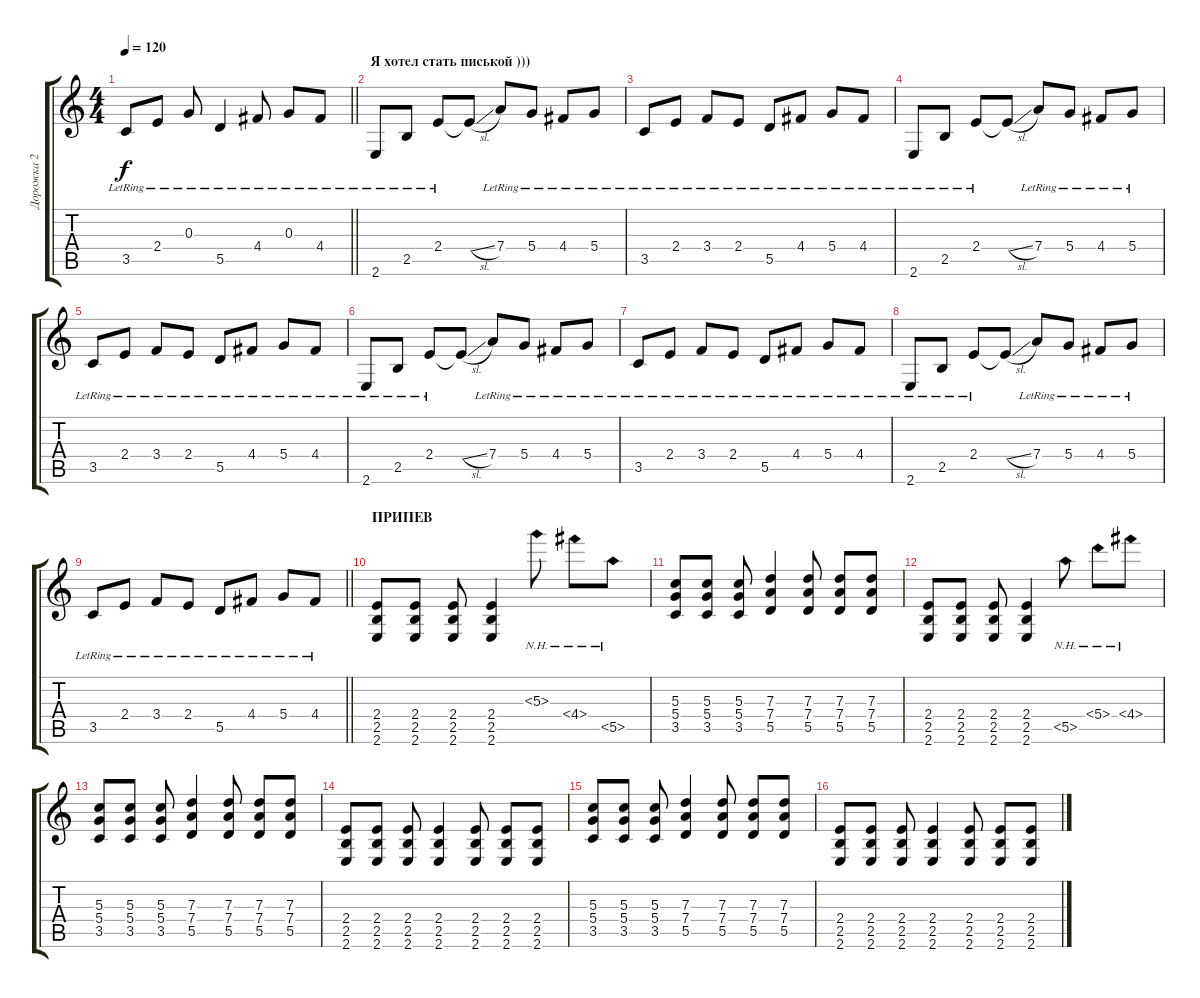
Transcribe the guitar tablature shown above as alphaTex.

\track ("Дорожка 2" "Дорожка 2") {instrument acousticguitarsteel}
\staff {score tabs}
\tuning (E4 B3 G3 D3 A2 D2) {hide}
\ts (4 4)
\tempo 120
\clef g2
\barLineRight lightlight
\ks c
3.5{lr}.8{dy f} 2.4{lr}.8 0.3{lr}.8 5.5{lr}.4 4.4{lr}.8 0.3{lr}.8 4.4{lr}.8 |
\section ("" "Я хотел стать писькой )))")
2.6{lr}.8 2.5{lr}.8 2.4{lr}.8 2.4{sl t}.8 7.4{lr}.8 5.4{lr}.8 4.4{lr}.8 5.4{lr}.8 |
3.5{lr}.8 2.4{lr}.8 3.4{lr}.8 2.4{lr}.8 5.5{lr}.8 4.4{lr}.8 5.4{lr}.8 4.4{lr}.8 |
2.6{lr}.8 2.5{lr}.8 2.4{lr}.8 2.4{sl t}.8 7.4{lr}.8 5.4{lr}.8 4.4{lr}.8 5.4{lr}.8 |
3.5{lr}.8 2.4{lr}.8 3.4{lr}.8 2.4{lr}.8 5.5{lr}.8 4.4{lr}.8 5.4{lr}.8 4.4{lr}.8 |
2.6{lr}.8 2.5{lr}.8 2.4{lr}.8 2.4{sl t}.8 7.4{lr}.8 5.4{lr}.8 4.4{lr}.8 5.4{lr}.8 |
3.5{lr}.8 2.4{lr}.8 3.4{lr}.8 2.4{lr}.8 5.5{lr}.8 4.4{lr}.8 5.4{lr}.8 4.4{lr}.8 |
2.6{lr}.8 2.5{lr}.8 2.4{lr}.8 2.4{sl t}.8 7.4{lr}.8 5.4{lr}.8 4.4{lr}.8 5.4{lr}.8 |
\barLineRight lightlight
3.5{lr}.8 2.4{lr}.8 3.4{lr}.8 2.4{lr}.8 5.5{lr}.8 4.4{lr}.8 5.4{lr}.8 4.4{lr}.8 |
\section ("" "ПРИПЕВ")
(2.4 2.5 2.6).8{instrument distortionguitar} (2.4 2.5 2.6).8 (2.4 2.5 2.6).8 (2.4 2.5 2.6).4 5.3{nh}.8 4.4{nh}.8 5.5{nh}.8 |
(5.3 5.4 3.5).8 (5.3 5.4 3.5).8 (5.3 5.4 3.5).8 (7.3 7.4 5.5).4 (7.3 7.4 5.5).8 (7.3 7.4 5.5).8 (7.3 7.4 5.5).8 |
(2.4 2.5 2.6).8{instrument distortionguitar} (2.4 2.5 2.6).8 (2.4 2.5 2.6).8 (2.4 2.5 2.6).4 5.5{nh}.8 5.4{nh}.8 4.4{nh}.8 |
(5.3 5.4 3.5).8 (5.3 5.4 3.5).8 (5.3 5.4 3.5).8 (7.3 7.4 5.5).4 (7.3 7.4 5.5).8 (7.3 7.4 5.5).8 (7.3 7.4 5.5).8 |
(2.4 2.5 2.6).8{instrument distortionguitar} (2.4 2.5 2.6).8 (2.4 2.5 2.6).8 (2.4 2.5 2.6).4 (2.4 2.5 2.6).8 (2.4 2.5 2.6).8 (2.4 2.5 2.6).8 |
(5.3 5.4 3.5).8 (5.3 5.4 3.5).8 (5.3 5.4 3.5).8 (7.3 7.4 5.5).4 (7.3 7.4 5.5).8 (7.3 7.4 5.5).8 (7.3 7.4 5.5).8 |
(2.4 2.5 2.6).8{instrument distortionguitar} (2.4 2.5 2.6).8 (2.4 2.5 2.6).8 (2.4 2.5 2.6).4 (2.4 2.5 2.6).8 (2.4 2.5 2.6).8 (2.4 2.5 2.6).8
